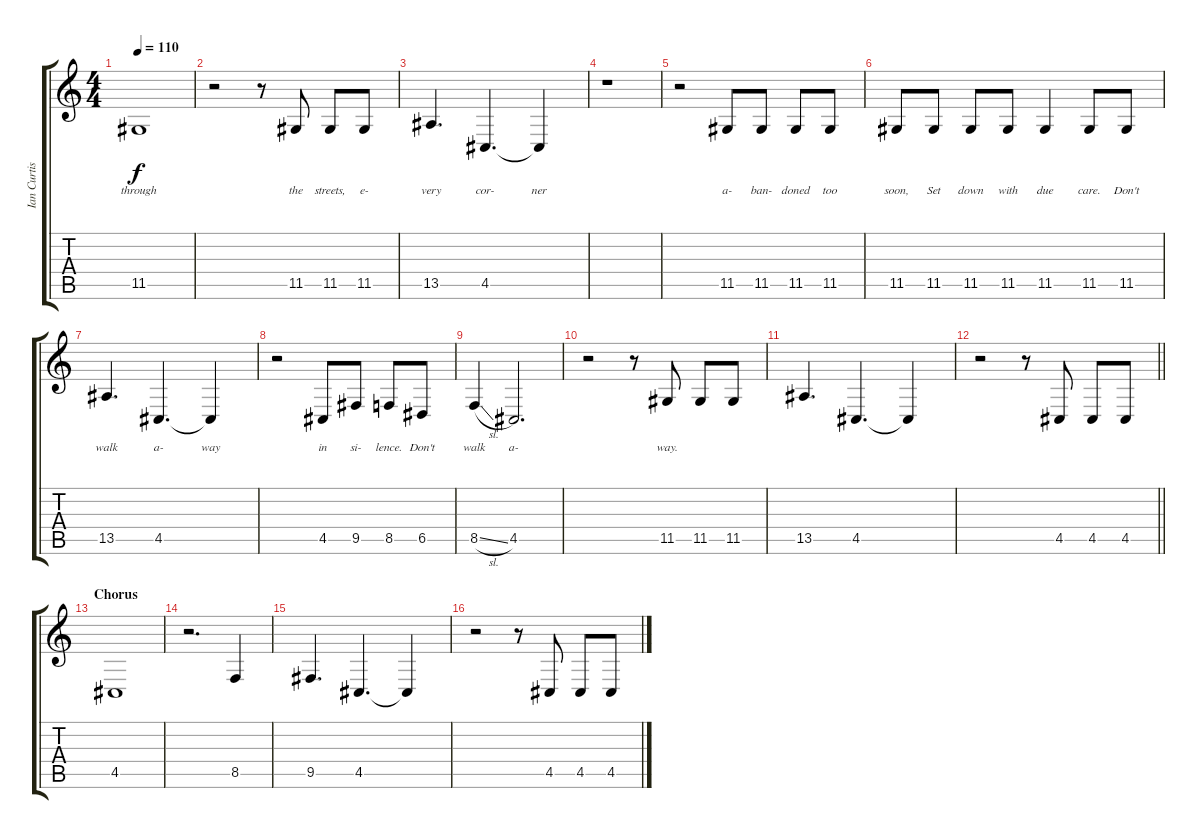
\track ("Ian Curtis Vocals" "Ian Curtis") {instrument bassoon}
\staff {score tabs}
\tuning (E4 B3 G3 D3 A2 E2) {hide}
\ts (4 4)
\tempo 110
\clef g2
\ks c
11.5.1{lyrics (0 "through") lyrics (1 "") lyrics (2 "") lyrics (3 "") lyrics (4 "") dy f} |
r.2 r.8 11.5.8{lyrics (0 "the") lyrics (1 "") lyrics (2 "") lyrics (3 "") lyrics (4 "")} 11.5.8{lyrics (0 "streets,") lyrics (1 "") lyrics (2 "") lyrics (3 "") lyrics (4 "")} 11.5.8{lyrics (0 "e-") lyrics (1 "") lyrics (2 "") lyrics (3 "") lyrics (4 "")} |
13.5.4{d lyrics (0 "very") lyrics (1 "") lyrics (2 "") lyrics (3 "") lyrics (4 "")} 4.5.4{d lyrics (0 "cor-") lyrics (1 "") lyrics (2 "") lyrics (3 "") lyrics (4 "")} 4.5{t}.4{lyrics (0 "ner") lyrics (1 "") lyrics (2 "") lyrics (3 "") lyrics (4 "")} |
r.1 |
r.2 11.5.8{lyrics (0 "a-") lyrics (1 "") lyrics (2 "") lyrics (3 "") lyrics (4 "")} 11.5.8{lyrics (0 "ban-") lyrics (1 "") lyrics (2 "") lyrics (3 "") lyrics (4 "")} 11.5.8{lyrics (0 "doned") lyrics (1 "") lyrics (2 "") lyrics (3 "") lyrics (4 "")} 11.5.8{lyrics (0 "too") lyrics (1 "") lyrics (2 "") lyrics (3 "") lyrics (4 "")} |
11.5.8{lyrics (0 "soon,") lyrics (1 "") lyrics (2 "") lyrics (3 "") lyrics (4 "")} 11.5.8{lyrics (0 "Set") lyrics (1 "") lyrics (2 "") lyrics (3 "") lyrics (4 "")} 11.5.8{lyrics (0 "down") lyrics (1 "") lyrics (2 "") lyrics (3 "") lyrics (4 "")} 11.5.8{lyrics (0 "with") lyrics (1 "") lyrics (2 "") lyrics (3 "") lyrics (4 "")} 11.5.4{lyrics (0 "due") lyrics (1 "") lyrics (2 "") lyrics (3 "") lyrics (4 "")} 11.5.8{lyrics (0 "care.") lyrics (1 "") lyrics (2 "") lyrics (3 "") lyrics (4 "")} 11.5.8{lyrics (0 "Don't") lyrics (1 "") lyrics (2 "") lyrics (3 "") lyrics (4 "")} |
13.5.4{d lyrics (0 "walk") lyrics (1 "") lyrics (2 "") lyrics (3 "") lyrics (4 "")} 4.5.4{d lyrics (0 "a-") lyrics (1 "") lyrics (2 "") lyrics (3 "") lyrics (4 "")} 4.5{t}.4{lyrics (0 "way") lyrics (1 "") lyrics (2 "") lyrics (3 "") lyrics (4 "")} |
r.2 4.5.8{lyrics (0 "in") lyrics (1 "") lyrics (2 "") lyrics (3 "") lyrics (4 "")} 9.5.8{lyrics (0 "si-") lyrics (1 "") lyrics (2 "") lyrics (3 "") lyrics (4 "")} 8.5.8{lyrics (0 "lence.") lyrics (1 "") lyrics (2 "") lyrics (3 "") lyrics (4 "")} 6.5.8{lyrics (0 "Don't") lyrics (1 "") lyrics (2 "") lyrics (3 "") lyrics (4 "")} |
8.5{sl}.4{lyrics (0 "walk") lyrics (1 "") lyrics (2 "") lyrics (3 "") lyrics (4 "")} 4.5.2{d lyrics (0 "a-") lyrics (1 "") lyrics (2 "") lyrics (3 "") lyrics (4 "")} |
r.2 r.8 11.5.8{lyrics (0 "way.") lyrics (1 "") lyrics (2 "") lyrics (3 "") lyrics (4 "")} 11.5.8 11.5.8 |
13.5.4{d} 4.5.4{d} 4.5{t}.4 |
\barLineRight lightlight
r.2 r.8 4.5.8 4.5.8 4.5.8 |
\section ("" "Chorus")
4.5.1 |
r.2{d} 8.5.4 |
9.5.4{d} 4.5.4{d} 4.5{t}.4 |
r.2 r.8 4.5.8 4.5.8 4.5.8
